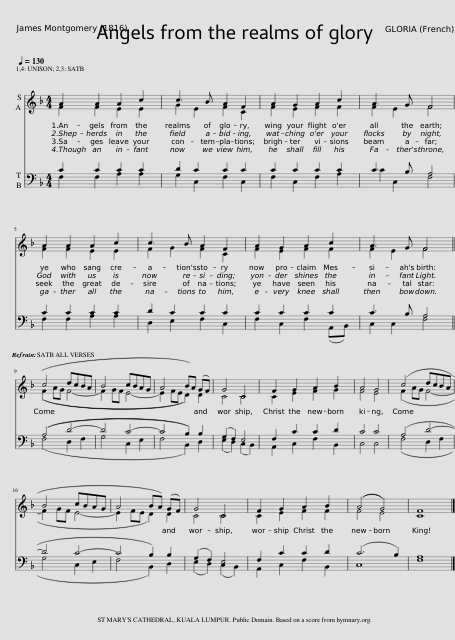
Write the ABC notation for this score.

X:1
%%score ( 1 2 ) ( 3 4 )
L:1/8
Q:1/4=130
M:4/4
I:linebreak $
K:F
V:1 treble
V:2 treble
V:3 bass
V:4 bass
V:1
 A2 A2 A2 c2 | c3 B A2 F2 | A2 G2 A2 c2 | A3 G F4 |$ A2 A2 A2 c2 | %5
 c3 B A2 F2 | A2 G2 A2 c2 | A3 G F4 ||$ (c4 dcBA | B4 cBAG | %10
 A4 BA) (GF) | G4 C4 | F2 G2 A2 B2 | A4 G4 | (c4 dcBA |$ %15
 B4 cBAG | A4 BA) (GF) | G4 C4 | F2 G2 A2 B2 | ((A4 G4)) | %20
 F8 |] %21
V:2
 F2 F2 E2 E2 | G2 E2 F2 C2 | F2 E2 F2 F2 | F2 E2 F4 |$ F2 F2 E2 E2 | %5
 F2 G2 F2 C2 | F2 E2 F2 F2 | F2 E2 F4 ||$ ((F2 AG F4- | F2 GF E4- | %10
 E2 FE D2)) D2 | C4 C4 | C2 E2 F2 G2 | F4 E4 | (F2 AG F4- |$ %15
 F2 GF E4- | E2 FE D2) D2 | C4 C4 | C2 E2 F2 F2 | F4 E4 | %20
 C8 |] %21
V:3
 C2 C2 C2 C2 | D2 C2 C2 C2 | C2 C2 C2 C2 | C3 B, A,4 |$ C2 C2 C2 C2 | %5
 D2 C2 C2 C2 | C2 C2 C2 C2 | C3 B, A,4 ||$ ((A,4 D4- | D4 C4- | %10
 C4 B,2)) B,2 | (G,2 F,2) E,4 | F,2 C2 C2 D2 | C4 C4 | (A,4 D4- |$ %15
 D4 C4- | C4 B,2) B,2 | (G,2 F,2) E,4 | F,2 C2 C2 D2 | (C6 B,2) | %20
 A,8 |] %21
V:4
 F,2 F,2 A,2 A,2 | G,2 C,2 F,2 C,2 | F,2 C,2 F,2 A,2 | C2 C,2 F,4 |$ F,2 F,2 A,2 A,2 | %5
 D,2 E,2 F,2 C,2 | F,2 C,2 F,2 (A,,B,,) | C,2 C,2 F,4 ||$ (F,4 D,2 F,2 | G,4 C,2 E,2 | %10
 F,4 B,,2) D,2 | (E,2 D,2) (C,2 B,,2) | A,,2 C,2 F,2 B,,2 | C,4 C,4 | (F,4 D,2 F,2 |$ %15
 G,4 C,2 E,2 | F,4 B,,2) D,2 | (E,2 D,2) (C,2 B,,2) | A,,2 C,2 F,2 B,,2 | C,8 | %20
 F,8 |] %21
